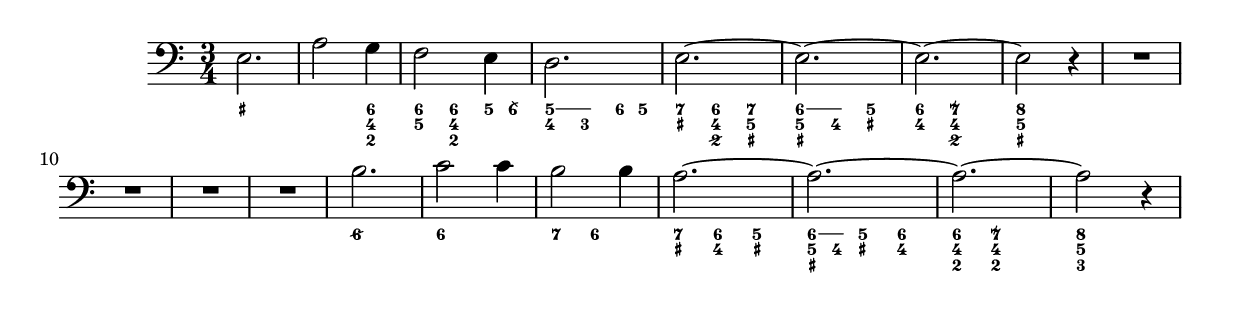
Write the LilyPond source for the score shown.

\version "2.18.2"

ldContinuoMusic = \relative c {
  << \new Voice = "continuo_voice1" {
    \time 3/4
    \key a \minor
    e2.
    a2 g4
    f2 e4
    d2.
    e ~
    e ~
    e ~
    e2 r4
    R2.*4
    b'2.
    c2 c4
    b2 b4
    a2. ~
    a ~
    a ~
    a2 r4
  } >>
}
ldContinuoFigures = \figuremode {
  <_+>2.
  s2 <6 4 2>4
  <6 5> <6 4 2> <5>8 <6\\>
  <5 4>4 \bassFigureExtendersOn <5 3> \bassFigureExtendersOff <6>8 <5>
  <7 _+>4 <6 4 2/> <7 5 _+>
  <6 5 _+> \bassFigureExtendersOn <6 4> \bassFigureExtendersOff <5 _+>
  <6 4> <7\\ 4 2/>2
  <8 5 _+> s4
  s2.*4
  <6/>2.
  <6>2 s4
  <7> <6>2
  <7 _+>4 <6 4> <5 _+>
  <6 5 _+>8 \bassFigureExtendersOn <6 4> \bassFigureExtendersOff <5 _+>4 <6 4>
  <6 4 2> <7\\ 4 2>2
  <8 5 3>
}

\book {
  \header {
  }

  \score {
    <<
    \new Staff = ContinuoStaff \with { \override VerticalAxisGroup.remove-empty = ##f }

    \context Staff = ContinuoStaff {
      \clef "bass"
      \ldContinuoMusic
    }

    \new FiguredBass { \ldContinuoFigures }

    >>
  }
}
